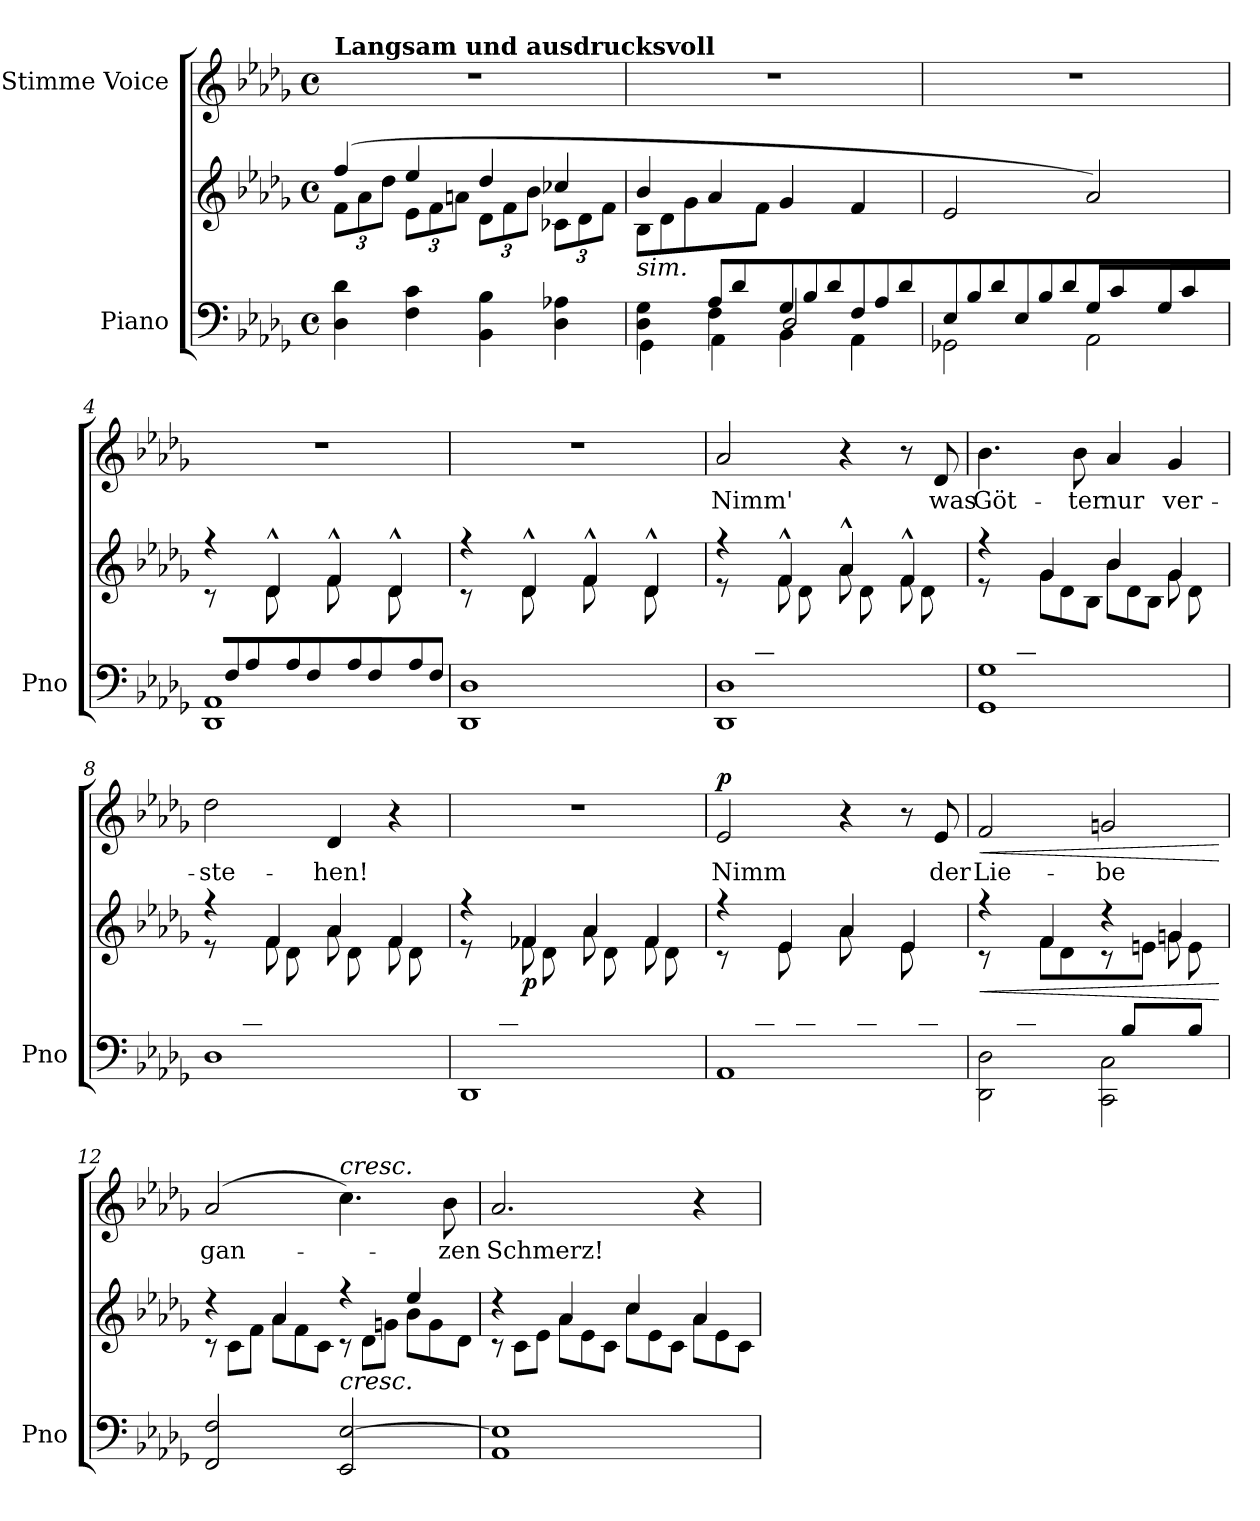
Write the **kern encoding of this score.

**kern	**kern	**dynam	**kern	**text	**dynam
*part2	*part2	*part2	*part1	*part1	*part1
*staff3	*staff2	*staff2/3	*staff1	*staff1	*staff1
*I"Piano	*	*	*I"Stimme Voice	*	*
*I'Pno	*	*	*	*	*
*clefF4	*clefG2	*	*clefG2	*	*
*k[b-e-a-d-g-]	*k[b-e-a-d-g-]	*	*k[b-e-a-d-g-]	*	*
*M4/4	*M4/4	*	*M4/4	*	*
*met(c)	*met(c)	*	*met(c)	*	*
=1	=1	=1	=1	=1	=1
*	*^	*	*	*	*
*	*	*Xbrackettup	*	*	*	*
!	!	!	!	!LO:TX:a:B:t=Langsam und ausdrucksvoll	!	!
!	!	!	!LO:DY:b	!	!	!
!	!	!	!LO:DY:n=1:b	!	!	!
4D-\ 4d-\	(4ff/	12f\L	f other-dynamics	1r	.	.
.	.	12a-\	.	.	.	.
.	.	12dd-\J	.	.	.	.
4F\ 4c\	4ee-/	12e-\L	.	.	.	.
.	.	12f\	.	.	.	.
.	.	12an\J	.	.	.	.
4BB-\ 4B-\	4dd-/	12d-\L	.	.	.	.
.	.	12f\	.	.	.	.
.	.	12b-\J	.	.	.	.
4D-\ 4A-X\	4cc-X/	12c-X\L	.	.	.	.
.	.	12d-\	.	.	.	.
.	.	12f\J	.	.	.	.
=2	=2	=2	=2	=2	=2	=2
*^	*	*	*	*	*	*
*	*^	*	*	*	*	*	*
*	*	*	*	*Xtuplet	*	*	*	*
!	!	!	!LO:TX:b:i:t=sim.	!	!	!	!	!
4ryy	4D-\ 4G-\	4GG-\	4b-/	12B-\L	.	1r	.	.
.	.	.	.	12d-\	.	.	.	.
.	.	.	.	12g-\J	.	.	.	.
*Xtuplet	*	*	*	*	*	*	*	*
12A-/L	4F\	4AA-\	4a-/	6ryy	.	.	.	.
12d-/	.	.	.	.	.	.	.	.
12ryy	.	.	.	12f\J	.	.	.	.
12G-/L	2D-/	4BB-\	4g-/	2ryy	.	.	.	.
12B-/	.	.	.	.	.	.	.	.
12d-/J	.	.	.	.	.	.	.	.
12F/L	.	4AA-\	4f/	.	.	.	.	.
12A-/	.	.	.	.	.	.	.	.
12d-/J	.	.	.	.	.	.	.	.
*	*v	*v	*	*	*	*	*	*
!!LO:LB:g=z
=3	=3	=3	=3	=3	=3	=3	=3
12E-/L	2GG-X\	2e-/	3%2ryy	.	1r	.	.
12B-/	.	.	.	.	.	.	.
12d-/J	.	.	.	.	.	.	.
12E-/L	.	.	.	.	.	.	.
12B-/	.	.	.	.	.	.	.
12d-/J	.	.	.	.	.	.	.
12G-/L	2AA-\	2a-/)	.	.	.	.	.
12c/	.	.	.	.	.	.	.
12ryy	.	.	12e-\J	.	.	.	.
12G-/L	.	.	6ryy	.	.	.	.
12c/	.	.	.	.	.	.	.
12ryy	.	.	12e-\J	.	.	.	.
!!LO:LB:g=z
=4	=4	=4	=4	=4	=4	=4	=4
12ryy	1DD- 1AA-	4r	12r	.	1r	.	.
12F/L	.	.	6ryy	.	.	.	.
12A-/J	.	.	.	.	.	.	.
12ryy	.	4d-^^/	12d-\L	.	.	.	.
12A-/	.	.	6ryy	.	.	.	.
12F/J	.	.	.	.	.	.	.
12ryy	.	4f^^/	12f\L	.	.	.	.
12A-/	.	.	6ryy	.	.	.	.
12F/J	.	.	.	.	.	.	.
12ryy	.	4d-^^/	12d-\L	.	.	.	.
12A-/	.	.	6ryy	.	.	.	.
12F/J	.	.	.	.	.	.	.
=5	=5	=5	=5	=5	=5	=5	=5
12ryy	1DD- 1D-	4r	12r	.	1r	.	.
12F/L	.	.	6ryy	.	.	.	.
12A-/J	.	.	.	.	.	.	.
12ryy	.	4d-^^/	12d-\L	.	.	.	.
12A-/	.	.	6ryy	.	.	.	.
12F/J	.	.	.	.	.	.	.
12ryy	.	4f^^/	12f\L	.	.	.	.
12A-/	.	.	6ryy	.	.	.	.
12F/J	.	.	.	.	.	.	.
12ryy	.	4d-^^/	12d-\L	.	.	.	.
12A-/	.	.	6ryy	.	.	.	.
12F/J	.	.	.	.	.	.	.
!!LO:LB:g=z
=6	=6	=6	=6	=6	=6	=6	=6
!	!	!	!	!	!	!LO:LY:b	!
12ryy	1DD- 1D-	4r	12r	.	2a-/	Nimm'	.
12A-/L	.	.	6ryy	.	.	.	.
12d-/J	.	.	.	.	.	.	.
6ryy	.	4f^^/	12f\L	.	.	.	.
.	.	.	12d-\	.	.	.	.
12A-/J	.	.	12ryy	.	.	.	.
6ryy	.	4a-^^/	12a-\L	.	4r	.	.
.	.	.	12d-\	.	.	.	.
12A-/J	.	.	12ryy	.	.	.	.
6ryy	.	4f^^/	12f\L	.	8r	.	.
.	.	.	12d-\	.	.	.	.
!	!	!	!	!	!	!LO:LY:b	!
.	.	.	.	.	8d-/	was	.
12A-/J	.	.	12ryy	.	.	.	.
!!LO:LB:g=z
=7	=7	=7	=7	=7	=7	=7	=7
!	!	!	!	!	!	!LO:LY:b	!
12ryy	1GG- 1G-	4r	12r	.	4.b-\	Göt-	.
12B-/L	.	.	6ryy	.	.	.	.
12d-/J	.	.	.	.	.	.	.
3%2ryy	.	4g-/	12g-\L	.	.	.	.
.	.	.	12d-\	.	.	.	.
!	!	!	!	!	!	!LO:LY:b	!
.	.	.	.	.	8b-\	-ter	.
.	.	.	12B-\J	.	.	.	.
!	!	!	!	!	!	!LO:LY:b	!
.	.	4b-/	12b-\L	.	4a-/	nur	.
.	.	.	12d-\	.	.	.	.
.	.	.	12B-\J	.	.	.	.
!	!	!	!	!	!	!LO:LY:b	!
.	.	4g-/	12g-\L	.	4g-/	ver-	.
.	.	.	12d-\	.	.	.	.
12B-/J	.	.	12ryy	.	.	.	.
=8	=8	=8	=8	=8	=8	=8	=8
!	!	!	!	!	!	!LO:LY:b	!
12ryy	1D-	4r	12r	.	2dd-\	-ste-	.
12A-/L	.	.	6ryy	.	.	.	.
12d-/J	.	.	.	.	.	.	.
6ryy	.	4f/	12f\L	.	.	.	.
.	.	.	12d-\	.	.	.	.
12A-/J	.	.	12ryy	.	.	.	.
!	!	!	!	!	!	!LO:LY:b	!
6ryy	.	4a-/	12a-\L	.	4d-/	-hen!	.
.	.	.	12d-\	.	.	.	.
12A-/J	.	.	12ryy	.	.	.	.
6ryy	.	4f/	12f\L	.	4r	.	.
.	.	.	12d-\	.	.	.	.
12A-/J	.	.	12ryy	.	.	.	.
!!LO:PB:g=z
=9	=9	=9	=9	=9	=9	=9	=9
12ryy	1DD-	4r	12r	.	1r	.	.
12A-/L	.	.	6ryy	.	.	.	.
12d-/J	.	.	.	.	.	.	.
!	!	!	!	!LO:DY:b	!	!	!
6ryy	.	4f-X/	12f-\L	p	.	.	.
.	.	.	12d-\	.	.	.	.
12A-/J	.	.	12ryy	.	.	.	.
6ryy	.	4a-/	12a-\L	.	.	.	.
.	.	.	12d-\	.	.	.	.
12A-/J	.	.	12ryy	.	.	.	.
6ryy	.	4f-/	12f-\L	.	.	.	.
.	.	.	12d-\	.	.	.	.
12A-/J	.	.	12ryy	.	.	.	.
!!LO:LB:g=z
=10	=10	=10	=10	=10	=10	=10	=10
!	!	!	!	!	!	!LO:LY:b	!LO:DY:a
12ryy	1AA-	4r	12r	.	2e-/	Nimm	p
12A-/L	.	.	6ryy	.	.	.	.
12c/J	.	.	.	.	.	.	.
12ryy	.	4e-/	12e-\L	.	.	.	.
12c/	.	.	6ryy	.	.	.	.
12A-/J	.	.	.	.	.	.	.
12ryy	.	4a-/	12a-\L	.	4r	.	.
12c/	.	.	6ryy	.	.	.	.
12A-/J	.	.	.	.	.	.	.
12ryy	.	4e-/	12e-\L	.	8r	.	.
12c/	.	.	6ryy	.	.	.	.
!	!	!	!	!	!	!LO:LY:b	!
.	.	.	.	.	8e-/	der	.
12A-/J	.	.	.	.	.	.	.
=11	=11	=11	=11	=11	=11	=11	=11
!	!	!	!	!LO:HP:b	!	!LO:LY:b	!LO:HP:b
12ryy	2DD-\ 2D-\	4r	12r	<	2f/	Lie-	<
12A-/L	.	.	6ryy	.	.	.	.
12d-/J	.	.	.	.	.	.	.
6ryy	.	4f/	12f\L	.	.	.	.
.	.	.	12d-\	.	.	.	.
12A-/J	.	.	12ryy	.	.	.	.
!	!	!	!	!	!	!LO:LY:b	!
12ryy	2CC\ 2C\	4r	12r	.	2gn/	-be	.
12B-/L	.	.	12ryy	.	.	.	.
4ryy	.	.	12en\J	.	.	.	.
.	.	4gn/	12g\L	.	.	.	.
.	.	.	12e\	.	.	.	.
12B-/J	.	.	12ryy	.	.	.	.
*v	*v	*	*	*	*	*	*
*	*v	*v	*	*	*	*
.	.	[	.	.	[
!!LO:LB:g=z
=12	=12	=12	=12	=12	=12
*	*^	*	*	*	*
!	!	!	!	!	!LO:LY:b	!
2FF/ 2F/	4r	12r	.	(2a-/	gan-	.
.	.	12c\L	.	.	.	.
.	.	12f\J	.	.	.	.
.	4a-/	12a-\L	.	.	.	.
.	.	12f\	.	.	.	.
.	.	12c\J	.	.	.	.
!	!	!	!	!LO:TX:a:i:t=cresc.	!	!
!	!LO:TX:b:i:t=cresc.	!	!	!	!	!
2EE-/ [2E-/	4r	12r	.	4.cc\)	.	.
.	.	12d-\L	.	.	.	.
.	.	12gn\J	.	.	.	.
.	4ee-/	12b-\L	.	.	.	.
.	.	12g\	.	.	.	.
!	!	!	!	!	!LO:LY:b	!
.	.	.	.	8b-\	-zen	.
.	.	12d-\J	.	.	.	.
!!LO:PB:g=z
=13	=13	=13	=13	=13	=13	=13
!	!	!	!	!	!LO:LY:b	!
1AA- 1E-]	4r	12r	.	2.a-/	Schmerz!	.
.	.	12c\L	.	.	.	.
.	.	12e-\J	.	.	.	.
.	4a-/	12a-\L	.	.	.	.
.	.	12e-\	.	.	.	.
.	.	12c\J	.	.	.	.
.	4cc/	12cc\L	.	.	.	.
.	.	12e-\	.	.	.	.
.	.	12c\J	.	.	.	.
.	4a-/	12a-\L	.	4r	.	.
.	.	12e-\	.	.	.	.
.	.	12c\J	.	.	.	.
*	*v	*v	*	*	*	*
=	=	=	=	=	=
*-	*-	*-	*-	*-	*-
